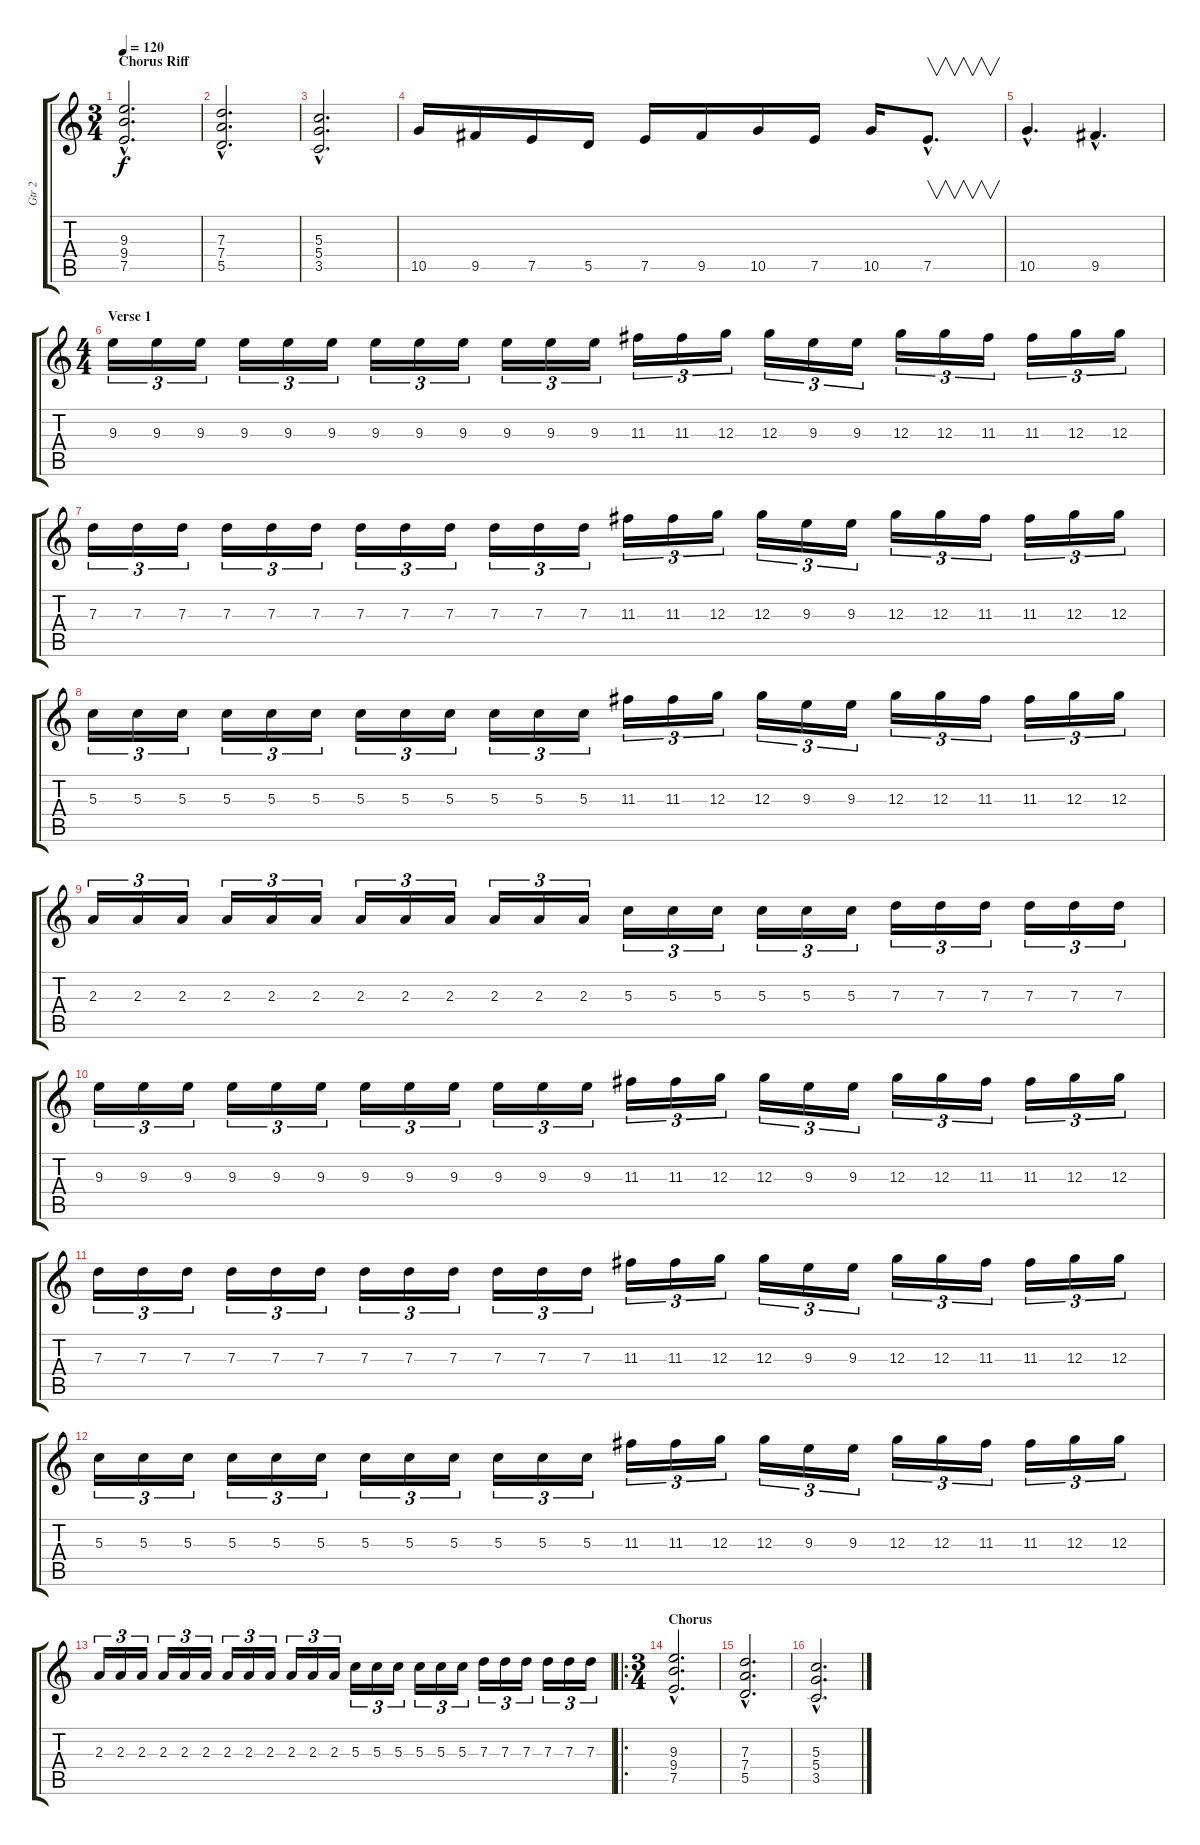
\track ("Gtr 2" "Gtr 2") {instrument distortionguitar}
\staff {score tabs}
\tuning (E4 B3 G3 D3 A2 E2) {hide}
\ts (3 4)
\section ("" "Chorus Riff")
\tempo 120
\clef g2
\ks c
(9.3{hac} 9.4{hac} 7.5{hac}).2{d dy f} |
(7.3{hac} 7.4{hac} 5.5{hac}).2{d} |
(5.3{hac} 5.4{hac} 3.5{hac}).2{d} |
10.5.16 9.5.16 7.5.16 5.5.16 7.5.16 9.5.16 10.5.16 7.5.16 10.5.16 7.5{hac}.8{v d} |
10.5{hac}.4{d} 9.5{hac}.4{d} |
\ts (4 4)
\section ("" "Verse 1")
9.3.16{tu (3 2) volume 16} 9.3.16{tu (3 2)} 9.3.16{tu (3 2)} 9.3.16{tu (3 2)} 9.3.16{tu (3 2)} 9.3.16{tu (3 2)} 9.3.16{tu (3 2)} 9.3.16{tu (3 2)} 9.3.16{tu (3 2)} 9.3.16{tu (3 2)} 9.3.16{tu (3 2)} 9.3.16{tu (3 2)} 11.3.16{tu (3 2)} 11.3.16{tu (3 2)} 12.3.16{tu (3 2)} 12.3.16{tu (3 2)} 9.3.16{tu (3 2)} 9.3.16{tu (3 2)} 12.3.16{tu (3 2)} 12.3.16{tu (3 2)} 11.3.16{tu (3 2)} 11.3.16{tu (3 2)} 12.3.16{tu (3 2)} 12.3.16{tu (3 2)} |
7.3.16{tu (3 2)} 7.3.16{tu (3 2)} 7.3.16{tu (3 2)} 7.3.16{tu (3 2)} 7.3.16{tu (3 2)} 7.3.16{tu (3 2)} 7.3.16{tu (3 2)} 7.3.16{tu (3 2)} 7.3.16{tu (3 2)} 7.3.16{tu (3 2)} 7.3.16{tu (3 2)} 7.3.16{tu (3 2)} 11.3.16{tu (3 2)} 11.3.16{tu (3 2)} 12.3.16{tu (3 2)} 12.3.16{tu (3 2)} 9.3.16{tu (3 2)} 9.3.16{tu (3 2)} 12.3.16{tu (3 2)} 12.3.16{tu (3 2)} 11.3.16{tu (3 2)} 11.3.16{tu (3 2)} 12.3.16{tu (3 2)} 12.3.16{tu (3 2)} |
5.3.16{tu (3 2)} 5.3.16{tu (3 2)} 5.3.16{tu (3 2)} 5.3.16{tu (3 2)} 5.3.16{tu (3 2)} 5.3.16{tu (3 2)} 5.3.16{tu (3 2)} 5.3.16{tu (3 2)} 5.3.16{tu (3 2)} 5.3.16{tu (3 2)} 5.3.16{tu (3 2)} 5.3.16{tu (3 2)} 11.3.16{tu (3 2)} 11.3.16{tu (3 2)} 12.3.16{tu (3 2)} 12.3.16{tu (3 2)} 9.3.16{tu (3 2)} 9.3.16{tu (3 2)} 12.3.16{tu (3 2)} 12.3.16{tu (3 2)} 11.3.16{tu (3 2)} 11.3.16{tu (3 2)} 12.3.16{tu (3 2)} 12.3.16{tu (3 2)} |
2.3.16{tu (3 2)} 2.3.16{tu (3 2)} 2.3.16{tu (3 2)} 2.3.16{tu (3 2)} 2.3.16{tu (3 2)} 2.3.16{tu (3 2)} 2.3.16{tu (3 2)} 2.3.16{tu (3 2)} 2.3.16{tu (3 2)} 2.3.16{tu (3 2)} 2.3.16{tu (3 2)} 2.3.16{tu (3 2)} 5.3.16{tu (3 2)} 5.3.16{tu (3 2)} 5.3.16{tu (3 2)} 5.3.16{tu (3 2)} 5.3.16{tu (3 2)} 5.3.16{tu (3 2)} 7.3.16{tu (3 2)} 7.3.16{tu (3 2)} 7.3.16{tu (3 2)} 7.3.16{tu (3 2)} 7.3.16{tu (3 2)} 7.3.16{tu (3 2)} |
9.3.16{tu (3 2)} 9.3.16{tu (3 2)} 9.3.16{tu (3 2)} 9.3.16{tu (3 2)} 9.3.16{tu (3 2)} 9.3.16{tu (3 2)} 9.3.16{tu (3 2)} 9.3.16{tu (3 2)} 9.3.16{tu (3 2)} 9.3.16{tu (3 2)} 9.3.16{tu (3 2)} 9.3.16{tu (3 2)} 11.3.16{tu (3 2)} 11.3.16{tu (3 2)} 12.3.16{tu (3 2)} 12.3.16{tu (3 2)} 9.3.16{tu (3 2)} 9.3.16{tu (3 2)} 12.3.16{tu (3 2)} 12.3.16{tu (3 2)} 11.3.16{tu (3 2)} 11.3.16{tu (3 2)} 12.3.16{tu (3 2)} 12.3.16{tu (3 2)} |
7.3.16{tu (3 2)} 7.3.16{tu (3 2)} 7.3.16{tu (3 2)} 7.3.16{tu (3 2)} 7.3.16{tu (3 2)} 7.3.16{tu (3 2)} 7.3.16{tu (3 2)} 7.3.16{tu (3 2)} 7.3.16{tu (3 2)} 7.3.16{tu (3 2)} 7.3.16{tu (3 2)} 7.3.16{tu (3 2)} 11.3.16{tu (3 2)} 11.3.16{tu (3 2)} 12.3.16{tu (3 2)} 12.3.16{tu (3 2)} 9.3.16{tu (3 2)} 9.3.16{tu (3 2)} 12.3.16{tu (3 2)} 12.3.16{tu (3 2)} 11.3.16{tu (3 2)} 11.3.16{tu (3 2)} 12.3.16{tu (3 2)} 12.3.16{tu (3 2)} |
5.3.16{tu (3 2)} 5.3.16{tu (3 2)} 5.3.16{tu (3 2)} 5.3.16{tu (3 2)} 5.3.16{tu (3 2)} 5.3.16{tu (3 2)} 5.3.16{tu (3 2)} 5.3.16{tu (3 2)} 5.3.16{tu (3 2)} 5.3.16{tu (3 2)} 5.3.16{tu (3 2)} 5.3.16{tu (3 2)} 11.3.16{tu (3 2)} 11.3.16{tu (3 2)} 12.3.16{tu (3 2)} 12.3.16{tu (3 2)} 9.3.16{tu (3 2)} 9.3.16{tu (3 2)} 12.3.16{tu (3 2)} 12.3.16{tu (3 2)} 11.3.16{tu (3 2)} 11.3.16{tu (3 2)} 12.3.16{tu (3 2)} 12.3.16{tu (3 2)} |
2.3.16{tu (3 2)} 2.3.16{tu (3 2)} 2.3.16{tu (3 2)} 2.3.16{tu (3 2)} 2.3.16{tu (3 2)} 2.3.16{tu (3 2)} 2.3.16{tu (3 2)} 2.3.16{tu (3 2)} 2.3.16{tu (3 2)} 2.3.16{tu (3 2)} 2.3.16{tu (3 2)} 2.3.16{tu (3 2)} 5.3.16{tu (3 2)} 5.3.16{tu (3 2)} 5.3.16{tu (3 2)} 5.3.16{tu (3 2)} 5.3.16{tu (3 2)} 5.3.16{tu (3 2)} 7.3.16{tu (3 2)} 7.3.16{tu (3 2)} 7.3.16{tu (3 2)} 7.3.16{tu (3 2)} 7.3.16{tu (3 2)} 7.3.16{tu (3 2)} |
\ro
\ts (3 4)
\section ("" "Chorus")
(9.3{hac} 9.4{hac} 7.5{hac}).2{d} |
(7.3{hac} 7.4{hac} 5.5{hac}).2{d} |
(5.3{hac} 5.4{hac} 3.5{hac}).2{d}
